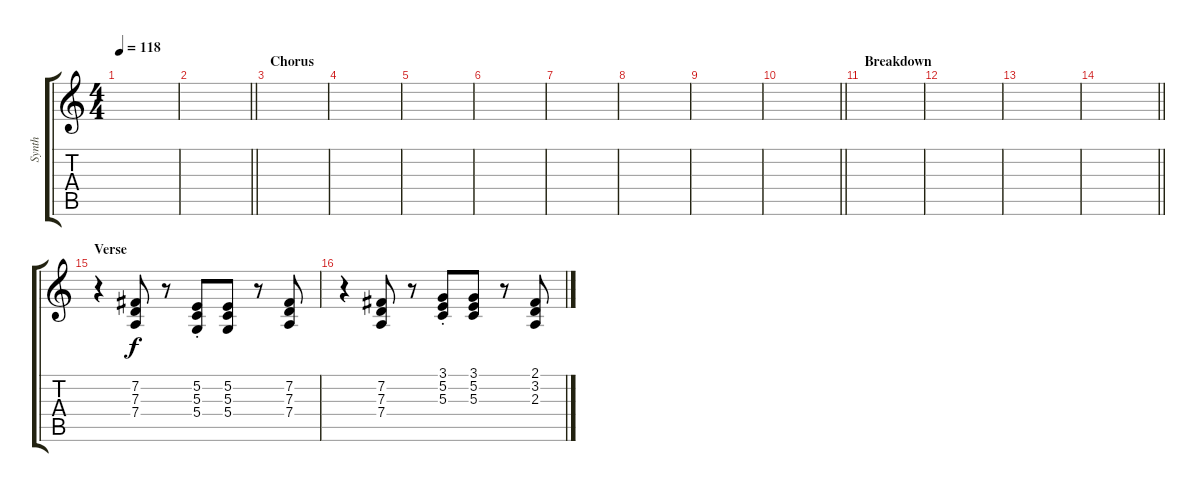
\track ("Synth" "Synth") {instrument lead1square bank 255}
\staff {score tabs}
\tuning (E4 B3 G3 D3 A2 E2) {hide}
\ts (4 4)
\tempo 118
\clef g2
\ks c
|
\barLineRight lightlight
|
\section ("" "Chorus")
|
|
|
|
|
|
|
\barLineRight lightlight
|
\section ("" "Breakdown")
|
|
|
\barLineRight lightlight
|
\section ("" "Verse")
r.4 (7.2 7.3 7.4).8 r.8 (5.2{st} 5.3{st} 5.4{st}).8 (5.2 5.3 5.4).8 r.8 (7.2 7.3 7.4).8 |
r.4 (7.2 7.3 7.4).8 r.8 (3.1{st} 5.2{st} 5.3{st}).8 (3.1 5.2 5.3).8 r.8 (2.1 3.2 2.3).8
